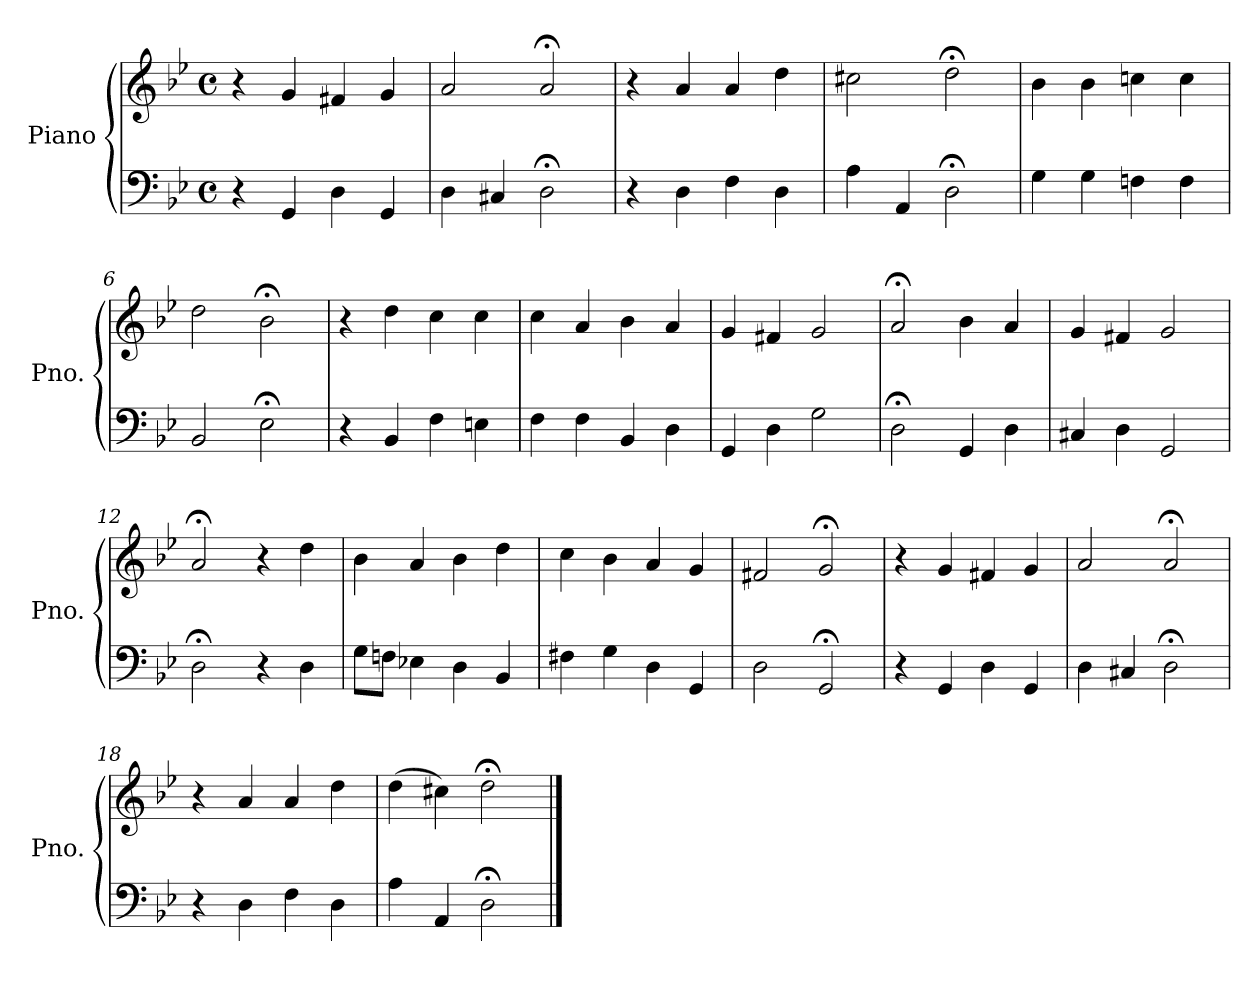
**kern	**kern
*part1	*part1
*staff2	*staff1
*I"Piano	*
*I'Pno.	*
*clefF4	*clefG2
*k[b-e-]	*k[b-e-]
*M4/4	*M4/4
*met(c)	*met(c)
=1	=1
4r	4r
4GG/	4g/
4D\	4f#X/
4GG/	4g/
=2	=2
4D\	2a/
4C#X/	.
2D;<\	2a;</
=3	=3
4r	4r
4D\	4a/
4F\	4a/
4D\	4dd\
=4	=4
4A\	2cc#X\
4AA/	.
2D;<\	2dd;<\
=5	=5
4G\	4b-\
4G\	4b-\
4Fn\	4ccn\
4F\	4cc\
=6	=6
2BB-/	2dd\
2E-;<\	2b-;<\
=7	=7
4r	4r
4BB-/	4dd\
4F\	4cc\
4En\	4cc\
=8	=8
4F\	4cc\
4F\	4a/
4BB-/	4b-\
4D\	4a/
!!LO:LB:g=z
=9	=9
4GG/	4g/
4D\	4f#X/
2G\	2g/
=10	=10
2D;<\	2a;</
4GG/	4b-\
4D\	4a/
=11	=11
4C#X/	4g/
4D\	4f#X/
2GG/	2g/
=12	=12
2D;<\	2a;</
4r	4r
4D\	4dd\
=13	=13
8G\L	4b-\
8Fn\J	.
4E-X\	4a/
4D\	4b-\
4BB-/	4dd\
=14	=14
4F#X\	4cc\
4G\	4b-\
4D\	4a/
4GG/	4g/
=15	=15
2D\	2f#X/
2GG;</	2g;</
=16	=16
4r	4r
4GG/	4g/
4D\	4f#X/
4GG/	4g/
!!LO:LB:g=z
=17	=17
4D\	2a/
4C#X/	.
2D;<\	2a;</
=18	=18
4r	4r
4D\	4a/
4F\	4a/
4D\	4dd\
=19	=19
4A\	(4dd\
4AA/	4cc#X\)
2D;<\	2dd;<\
==	==
*-	*-
